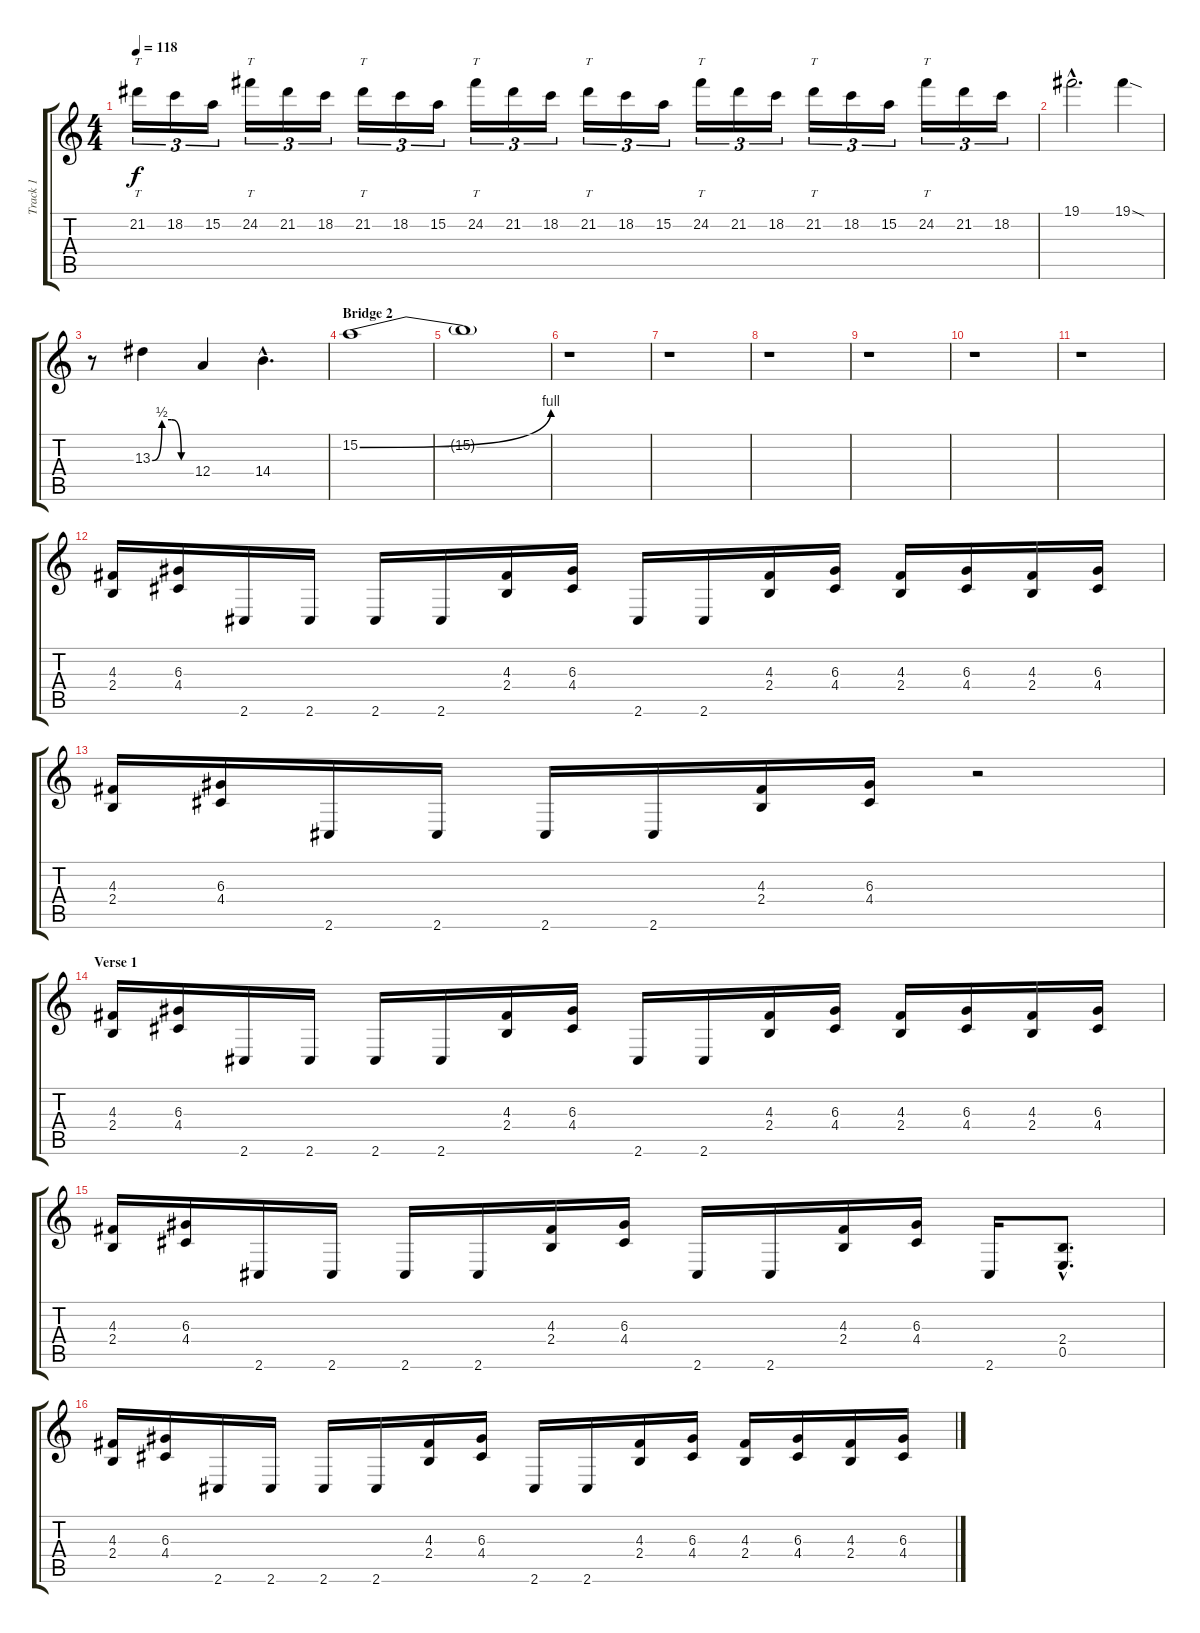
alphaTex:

\track ("Track 1" "Track 1") {instrument distortionguitar}
\staff {score tabs}
\tuning (B3 Gb3 D3 A2 E2 B1) {hide}
\ts (4 4)
\tempo 118
\clef g2
\ks c
21.2.16{tt tu (3 2) dy f} 18.2.16{tu (3 2)} 15.2.16{tu (3 2)} 24.2.16{tt tu (3 2)} 21.2.16{tu (3 2)} 18.2.16{tu (3 2)} 21.2.16{tt tu (3 2)} 18.2.16{tu (3 2)} 15.2.16{tu (3 2)} 24.2.16{tt tu (3 2)} 21.2.16{tu (3 2)} 18.2.16{tu (3 2)} 21.2.16{tt tu (3 2)} 18.2.16{tu (3 2)} 15.2.16{tu (3 2)} 24.2.16{tt tu (3 2)} 21.2.16{tu (3 2)} 18.2.16{tu (3 2)} 21.2.16{tt tu (3 2)} 18.2.16{tu (3 2)} 15.2.16{tu (3 2)} 24.2.16{tt tu (3 2)} 21.2.16{tu (3 2)} 18.2.16{tu (3 2)} |
19.1{hac}.2{d} 19.1{sod}.4 |
r.8 13.3{be (custom 0 0 15 2 30 2 45 0 60 0)}.4 12.4.4 14.4{hac}.4{d} |
\section ("" "Bridge 2")
15.2{be (bend 0 0 60 4)}.1{volume 0} |
15.2{t}.1 |
r.1{volume 13} |
r.1 |
r.1 |
r.1 |
r.1 |
r.1 |
(4.3 2.4).16 (6.3 4.4).16 2.6.16 2.6.16 2.6.16 2.6.16 (4.3 2.4).16 (6.3 4.4).16 2.6.16 2.6.16 (4.3 2.4).16 (6.3 4.4).16 (4.3 2.4).16 (6.3 4.4).16 (4.3 2.4).16 (6.3 4.4).16 |
(4.3 2.4).16 (6.3 4.4).16 2.6.16 2.6.16 2.6.16 2.6.16 (4.3 2.4).16 (6.3 4.4).16 r.2 |
\section ("" "Verse 1")
(4.3 2.4).16 (6.3 4.4).16 2.6.16 2.6.16 2.6.16 2.6.16 (4.3 2.4).16 (6.3 4.4).16 2.6.16 2.6.16 (4.3 2.4).16 (6.3 4.4).16 (4.3 2.4).16 (6.3 4.4).16 (4.3 2.4).16 (6.3 4.4).16 |
(4.3 2.4).16 (6.3 4.4).16 2.6.16 2.6.16 2.6.16 2.6.16 (4.3 2.4).16 (6.3 4.4).16 2.6.16 2.6.16 (4.3 2.4).16 (6.3 4.4).16 2.6.16 (2.4{hac} 0.5{hac}).8{d} |
(4.3 2.4).16 (6.3 4.4).16 2.6.16 2.6.16 2.6.16 2.6.16 (4.3 2.4).16 (6.3 4.4).16 2.6.16 2.6.16 (4.3 2.4).16 (6.3 4.4).16 (4.3 2.4).16 (6.3 4.4).16 (4.3 2.4).16 (6.3 4.4).16
